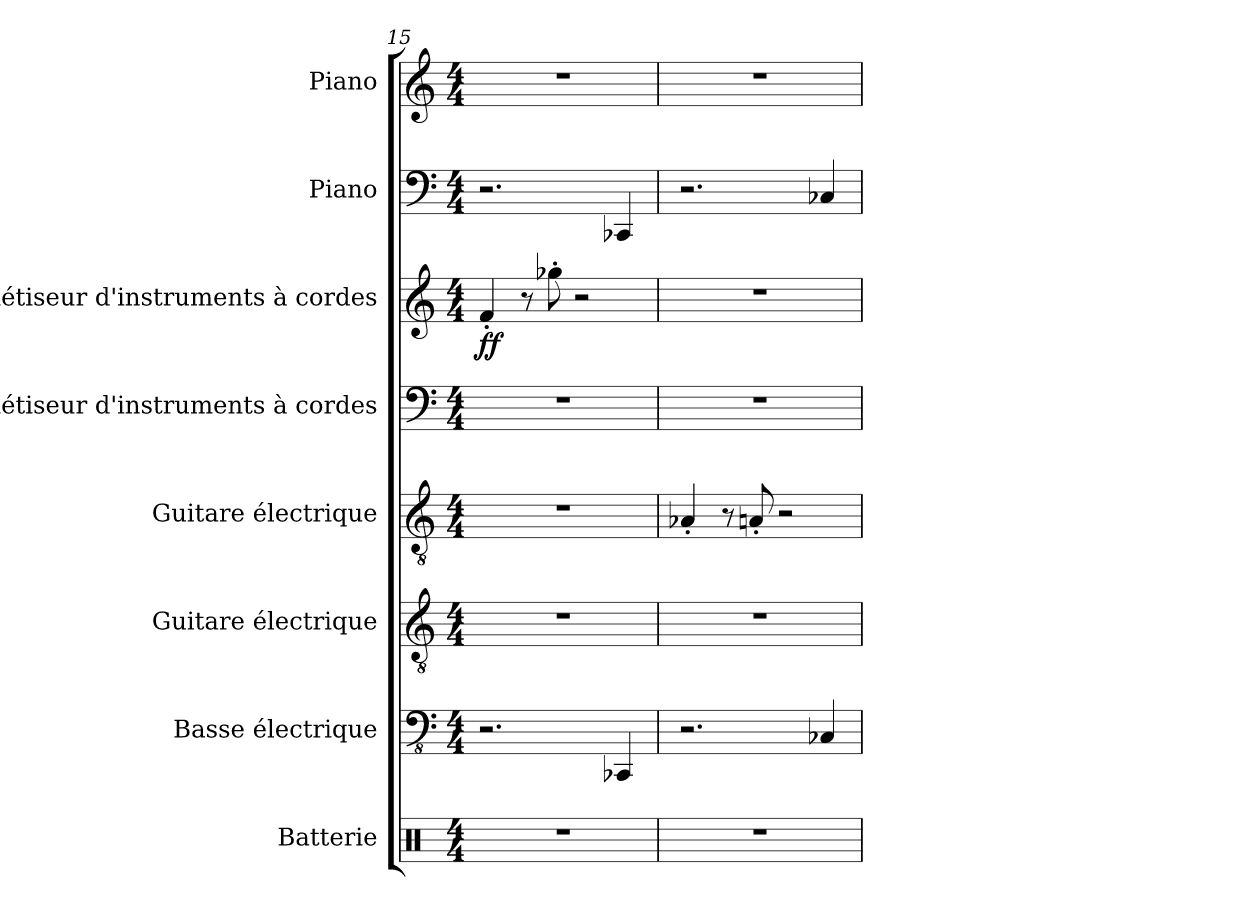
**kern	**kern	**kern	**kern	**kern	**kern	**dynam	**kern	**kern
*part8	*part7	*part6	*part5	*part4	*part3	*part3	*part2	*part1
*staff8	*staff7	*staff6	*staff5	*staff4	*staff3	*staff3	*staff2	*staff1
*I"Batterie	*I"Basse électrique	*I"Guitare électrique	*I"Guitare électrique	*I"Synthétiseur d'instruments à cordes	*I"Synthétiseur d'instruments à cordes	*	*I"Piano	*I"Piano
*I'Batt.	*I'B. él.	*I'Guit. El.	*I'Guit. El.	*I'Synth.	*I'Synth.	*	*I'Pia.	*I'Pia.
*clefX	*clefFv4	*clefGv2	*clefGv2	*clefF4	*clefG2	*	*clefF4	*clefG2
*k[]	*k[]	*k[]	*k[]	*k[]	*k[]	*	*k[]	*k[]
*M4/4	*M4/4	*M4/4	*M4/4	*M4/4	*M4/4	*	*M4/4	*M4/4
=15	=15	=15	=15	=15	=15	=15	=15	=15
!	!	!	!	!	!	!LO:DY:b	!	!
1r	2.r	1r	1r	1r	4f'/	ff	2.r	1r
.	.	.	.	.	8r	.	.	.
.	.	.	.	.	8gg-X'\	.	.	.
.	.	.	.	.	2r	.	.	.
.	4CCC-X/	.	.	.	.	.	4CC-X/	.
!!LO:LB:g=z
=16	=16	=16	=16	=16	=16	=16	=16	=16
1r	2.r	1r	4A-X'/	1r	1r	.	2.r	1r
.	.	.	8r	.	.	.	.	.
.	.	.	8An'/	.	.	.	.	.
.	.	.	2r	.	.	.	.	.
.	4CC-X/	.	.	.	.	.	4C-X/	.
=	=	=	=	=	=	=	=	=
*-	*-	*-	*-	*-	*-	*-	*-	*-
